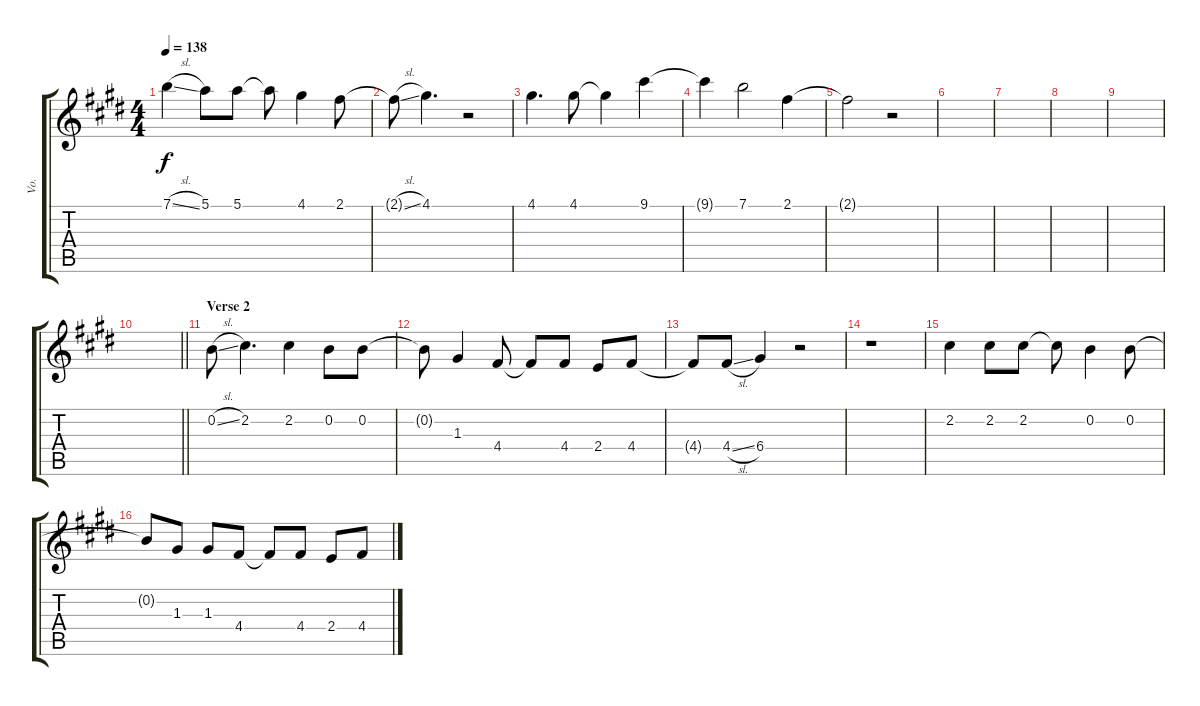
\track ("Vo." "Vo.") {instrument acousticguitarsteel}
\staff {score tabs}
\tuning (E4 B3 G3 D3 A2 E2) {hide}
\ts (4 4)
\tempo 138
\clef g2
\ks e
7.1{sl}.4{dy f} 5.1.8 5.1.8 5.1{t}.8 4.1.4 2.1.8 |
2.1{sl t}.8 4.1.4{d} r.2 |
4.1.4{d} 4.1.8 4.1{t}.4 9.1.4 |
9.1{t}.4 7.1.2 2.1.4 |
2.1{t}.2 r.2 |
|
|
|
|
\barLineRight lightlight
|
\section ("" "Verse 2")
0.2{sl}.8 2.2.4{d} 2.2.4 0.2.8 0.2.8 |
0.2{t}.8 1.3.4 4.4.8 4.4{t}.8 4.4.8 2.4.8 4.4.8 |
4.4{t}.8 4.4{sl}.8 6.4.4 r.2 |
r.1 |
2.2.4 2.2.8 2.2.8 2.2{t}.8 0.2.4 0.2.8 |
0.2{t}.8 1.3.8 1.3.8 4.4.8 4.4{t}.8 4.4.8 2.4.8 4.4.8
